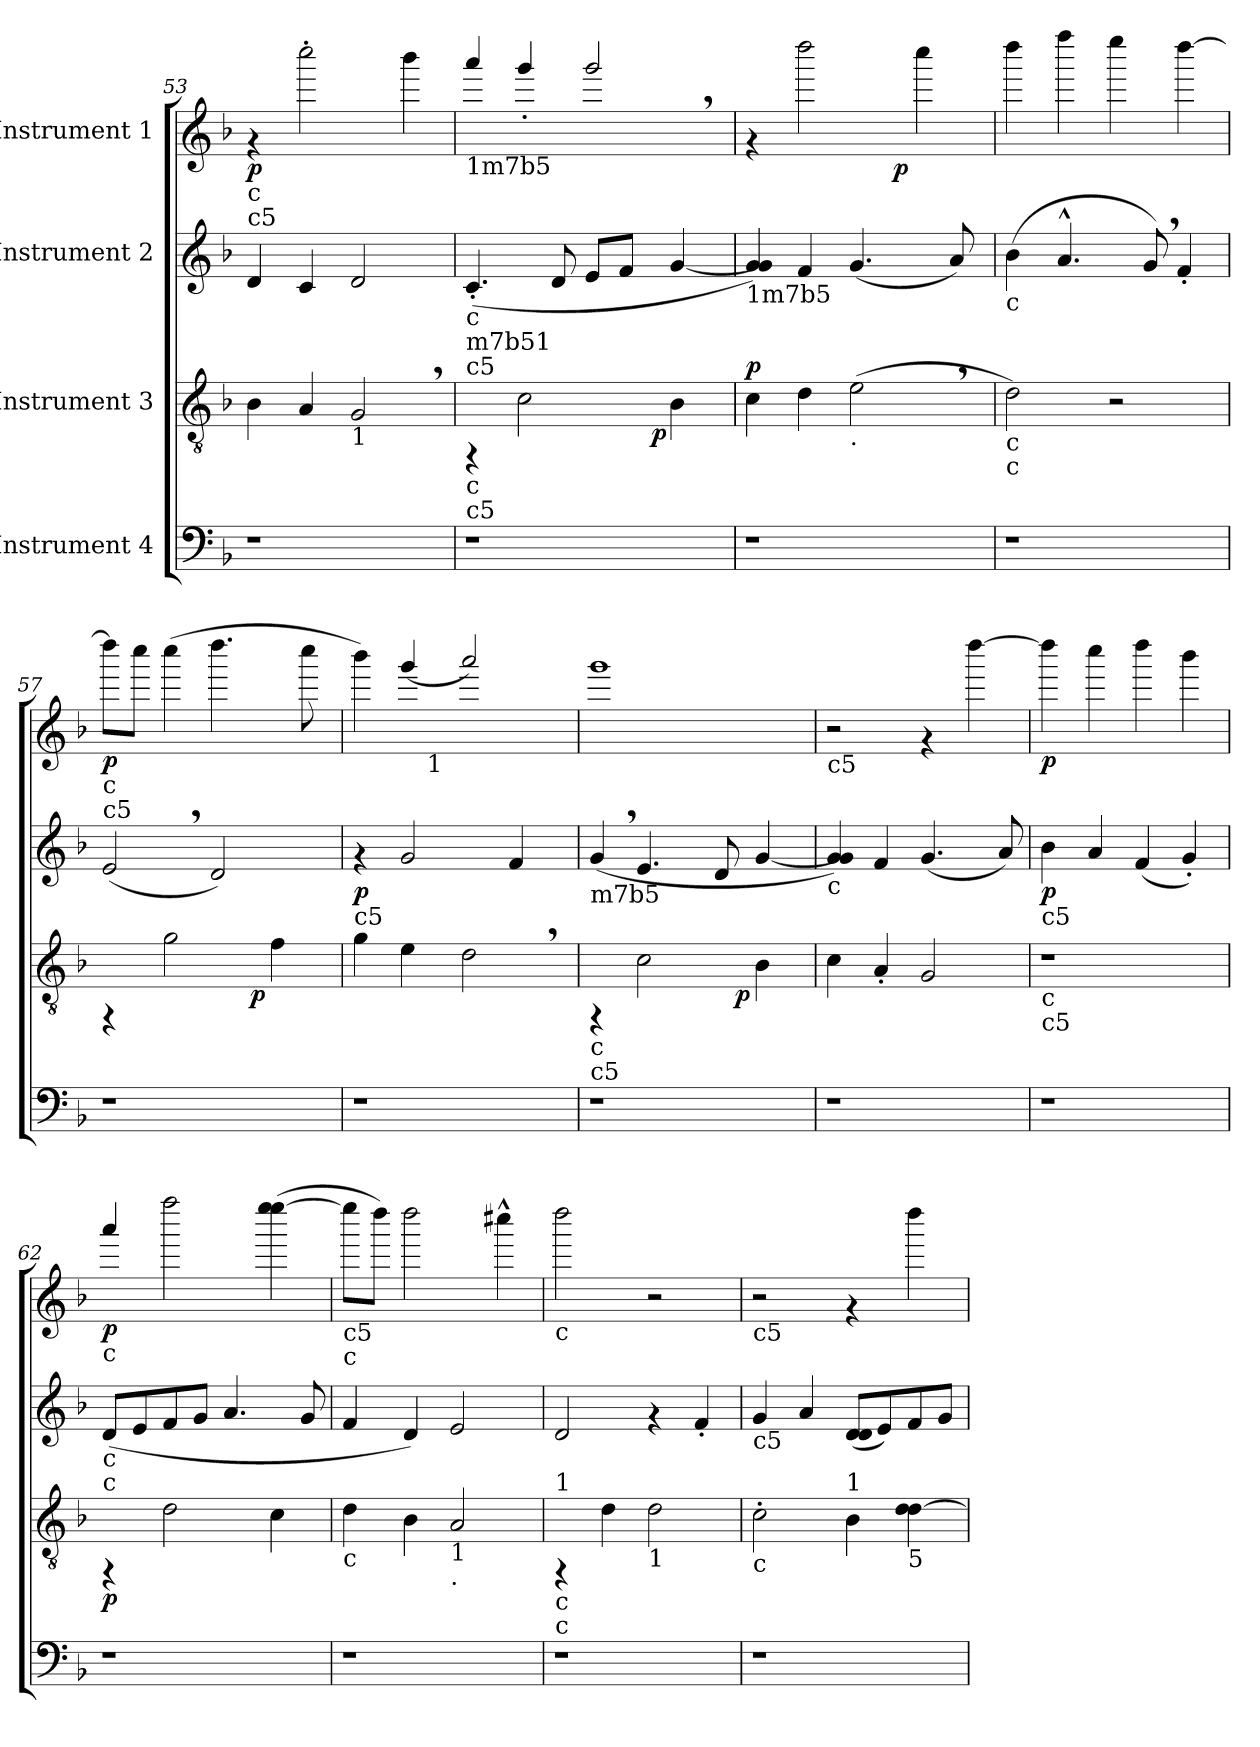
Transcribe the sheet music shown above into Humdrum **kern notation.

**kern	**kern	**dynam	**kern	**dynam	**kern	**dynam
*part4	*part3	*part3	*part2	*part2	*part1	*part1
*staff4	*staff3	*staff3	*staff2	*staff2	*staff1	*staff1
*I"Instrument 4	*I"Instrument 3	*	*I"Instrument 2	*	*I"Instrument 1	*
*clefF4	*clefGv2	*	*clefG2	*	*clefG2	*
*k[b-]	*k[b-]	*	*k[b-]	*	*k[b-]	*
*F:	*F:	*	*F:	*	*F:	*
=53	=53	=53	=53	=53	=53	=53
!	!	!	!	!	!LO:TX:b:t=c	!
!	!	!	!	!	!LO:TX:b:t=c5	!
!	!	!	!	!	!	!LO:DY:b
1r	4B-\	.	4d/	.	4rf	p
.	4A/	.	4c/	.	2cccc'<\	.
!	!LO:TX:b:t=1	!	!	!	!	!
.	2G,>/	.	2d/	.	.	.
.	.	.	.	.	4bbb-\	.
=54	=54	=54	=54	=54	=54	=54
*	*^	*	*	*	*	*
!	!	!	!	!	!	!LO:TX:b:t=1m7b5	!
!	!	!	!	!LO:TX:b:t=c	!	!	!
!	!	!	!	!LO:TX:b:t=m7b51	!	!	!
!	!	!	!	!LO:TX:b:t=c5	!	!	!
!	!LO:TX:b:t=c	!	!	!	!	!	!
!	!LO:TX:b:t=c5	!	!	!	!	!	!
1r	4rFF	2ryy	.	(<4.c'</	.	4aaa/	.
.	2c\	.	.	.	.	4ggg'</	.
.	.	.	.	8d/	.	.	.
.	.	8ryy	.	8e/L	.	2ggg,</	.
.	.	16ryy	.	8f/J	.	.	.
.	.	64ryy	.	.	.	.	.
!	!	!	!LO:DY:b	!	!	!	!
.	.	4ryy	p	.	.	.	.
.	4B-\	.	.	[<4g/	.	.	.
.	.	32.ryy	.	.	.	.	.
=55	=55	=55	=55	=55	=55	=55	=55
!	!	!	!	!	!	!LO:TX:b:t=c	!
!	!	!	!	!	!	!LO:TX:b:t=c5	!
!	!	!	!	!LO:TX:b:t=1m7b5	!	!	!
!	!	!	!LO:DY:a	!	!	!	!
*	*v	*v	*	*	*	*^	*
1r	4c\	p	4g/ 4g/])	.	4rf	2ryy	.
.	4d\	.	4f/	.	2dddd\	.	.
!	!LO:TX:b:t=.	!	!	!	!	!	!
.	(>2e,<\	.	(>4.g/	.	.	8.ryy	.
!	!	!	!	!	!	!	!LO:DY:b
.	.	.	.	.	.	4ryy	p
.	.	.	.	.	4cccc\	.	.
.	.	.	8a/)	.	.	.	.
.	.	.	.	.	.	16ryy	.
!!LO:LB:g=z
=56	=56	=56	=56	=56	=56	=56	=56
!	!	!	!LO:TX:b:t=c	!	!	!	!
!	!LO:TX:b:t=c	!	!	!	!	!	!
!	!LO:TX:b:t=c	!	!	!	!	!	!
*	*	*	*	*	*v	*v	*
1r	2d\)	.	(>4b-\	.	4dddd\	.
.	.	.	4.a^^>/	.	4ffff\	.
.	2r	.	.	.	4eeee\	.
.	.	.	8g,>/)	.	.	.
.	.	.	4f'</	.	[>4dddd\	.
=57	=57	=57	=57	=57	=57	=57
!	!	!	!	!	!LO:TX:b:t=c	!
!	!	!	!	!	!LO:TX:b:t=c5	!
!	!	!	!	!	!	!LO:DY:b
*	*^	*	*	*	*	*
1r	4rFF	2ryy	.	(<2e,</	.	8dddd\L]	p
.	.	.	.	.	.	8cccc\J	.
.	2g\	.	.	.	.	(>4cccc\	.
.	.	8.ryy	.	2d/)	.	4.dddd\	.
!	!	!	!LO:DY:b	!	!	!	!
.	.	4ryy	p	.	.	.	.
.	4f\	.	.	.	.	.	.
.	.	.	.	.	.	8cccc\	.
.	.	16ryy	.	.	.	.	.
=58	=58	=58	=58	=58	=58	=58	=58
!	!	!	!	!	!	!LO:TX:b:t=c	!
!	!	!	!	!LO:TX:b:t=c5	!	!	!
!	!	!	!	!	!LO:DY:b	!	!
*	*v	*v	*	*	*	*^	*
1r	4g\	.	4rf	p	4bbb-\)	4ryy	.
.	4e\	.	2g/	.	(<4ggg/	16.ryy	.
!	!	!	!	!	!	!LO:TX:b:t=1	!
.	.	.	.	.	.	2ryy	.
.	2d,<\	.	.	.	2aaa/)	.	.
.	.	.	4f/	.	.	.	.
.	.	.	.	.	.	8ryy	.
.	.	.	.	.	.	32ryy	.
=59	=59	=59	=59	=59	=59	=59	=59
*	*^	*	*	*	*	*	*
!	!	!	!	!LO:TX:b:t=m7b5	!	!	!	!
!	!LO:TX:b:t=c	!	!	!	!	!	!	!
!	!LO:TX:b:t=c5	!	!	!	!	!	!	!
*	*	*	*	*	*	*v	*v	*
1r	4rFF	2ryy	.	(<4g,>/	.	1ggg	.
.	2c\	.	.	4.e/	.	.	.
.	.	8.ryy	.	.	.	.	.
.	.	.	.	8d/	.	.	.
!	!	!	!LO:DY:b	!	!	!	!
.	.	4ryy	p	.	.	.	.
.	4B-\	.	.	[<4g/	.	.	.
.	.	16ryy	.	.	.	.	.
=60	=60	=60	=60	=60	=60	=60	=60
!	!	!	!	!	!	!LO:TX:b:t=c5	!
!	!	!	!	!LO:TX:b:t=c	!	!	!
*	*v	*v	*	*	*	*	*
1r	4c\	.	4g/ 4g/])	.	2r	.
.	4A'>/	.	4f/	.	.	.
.	2G/	.	(<4.g/	.	4rf	.
.	.	.	.	.	[>4dddd\	.
.	.	.	8a/)	.	.	.
=61	=61	=61	=61	=61	=61	=61
!	!	!	!LO:TX:b:t=c5	!	!	!
!	!LO:TX:b:t=c	!	!	!	!	!
!	!LO:TX:b:t=c5	!	!	!	!	!
!	!	!	!	!LO:DY:b	!	!LO:DY:b
1r	1r	.	4b-\	p	4dddd\]	p
.	.	.	4a/	.	4cccc\	.
.	.	.	(<4f/	.	4dddd\	.
.	.	.	4g'>/)	.	4bbb-\	.
!!LO:PB:g=z
=62	=62	=62	=62	=62	=62	=62
!	!	!	!	!	!LO:TX:b:t=c	!
!	!	!	!LO:TX:b:t=c	!	!	!
!	!	!	!LO:TX:b:t=c	!	!	!
!	!	!LO:DY:b	!	!	!	!LO:DY:b
1r	4rFF	p	(<8d/L	.	4aaa/	p
.	.	.	8e/	.	.	.
.	2d\	.	8f/	.	2ffff\	.
.	.	.	8g/J	.	.	.
.	.	.	4.a/	.	.	.
.	4c\	.	.	.	(>4eeee\ [>4eeee\	.
.	.	.	8g/	.	.	.
=63	=63	=63	=63	=63	=63	=63
!	!	!	!	!	!LO:TX:b:t=c5	!
!	!	!	!	!	!LO:TX:b:t=c	!
!	!LO:TX:b:t=c	!	!	!	!	!
1r	4d\	.	4f/	.	8eeee\L]	.
.	.	.	.	.	8dddd\J)	.
.	4B-\	.	4d/)	.	2dddd\	.
!	!LO:TX:b:t=1	!	!	!	!	!
!	!LO:TX:b:t=.	!	!	!	!	!
.	2A/	.	2e/	.	.	.
.	.	.	.	.	4cccc#X^^<\	.
=64	=64	=64	=64	=64	=64	=64
!	!	!	!	!	!LO:TX:b:t=c	!
!	!LO:TX:a:t=1	!	!	!	!	!
!	!LO:TX:b:t=c	!	!	!	!	!
!	!LO:TX:b:t=c	!	!	!	!	!
1r	4rFF	.	2d/	.	2dddd\	.
.	4d\	.	.	.	.	.
!	!LO:TX:b:t=1	!	!	!	!	!
.	2d\	.	4rf	.	2r	.
.	.	.	4f'</	.	.	.
=65	=65	=65	=65	=65	=65	=65
!	!	!	!	!	!LO:TX:b:t=c5	!
!	!	!	!LO:TX:b:t=c5	!	!	!
!	!LO:TX:b:t=c	!	!	!	!	!
1r	2c'<\	.	4g/	.	2r	.
.	.	.	4a/	.	.	.
!	!LO:TX:a:t=1	!	!	!	!	!
.	4B-\	.	(<8d/ 8d/L	.	4rf	.
.	.	.	8e/)	.	.	.
!	!LO:TX:b:t=5	!	!	!	!	!
.	4d\ [>4d\	.	8f/	.	4dddd\	.
.	.	.	8g/J	.	.	.
=	=	=	=	=	=	=
*-	*-	*-	*-	*-	*-	*-
